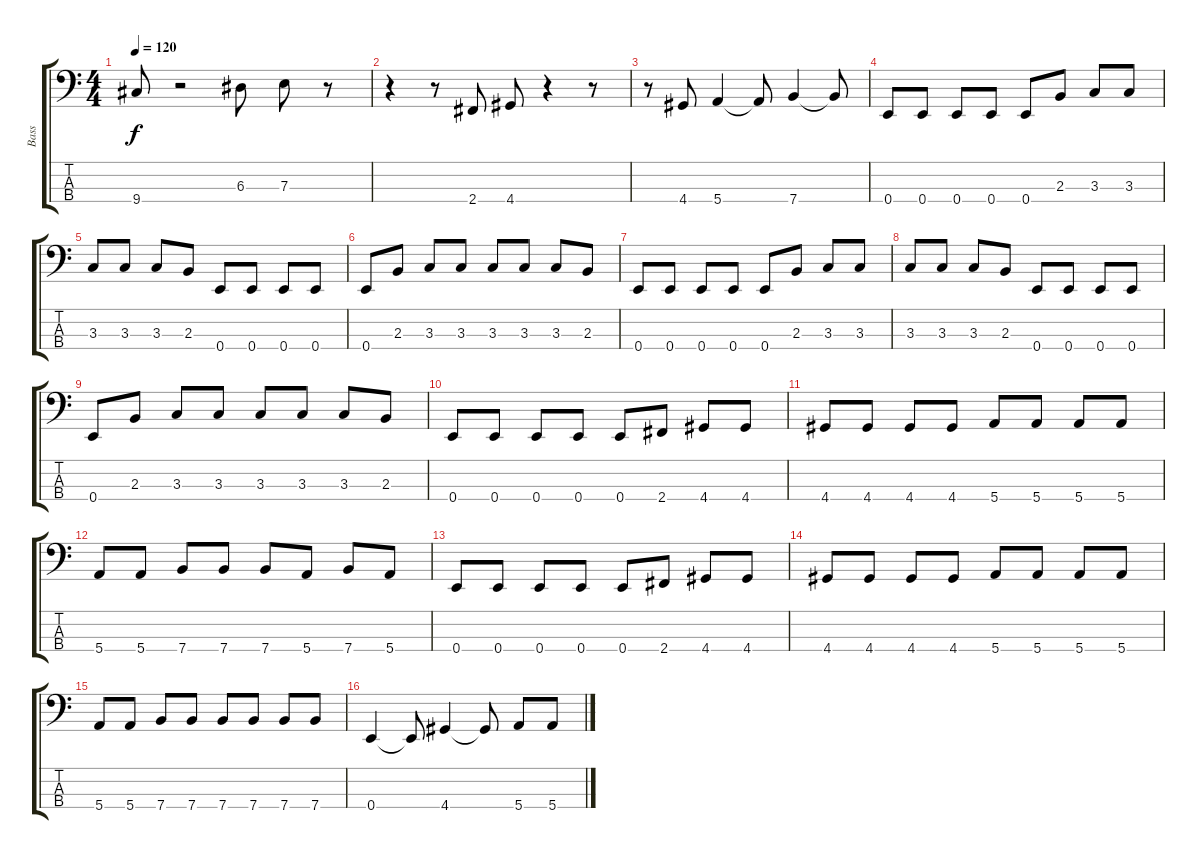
\track ("Bass" "Bass") {instrument electricbassfinger}
\staff {score tabs}
\tuning (G2 D2 A1 E1) {hide}
\ts (4 4)
\tempo 120
\clef f4
\ks c
9.4.8{dy f} r.2 6.3.8 7.3.8 r.8 |
r.4 r.8 2.4.8 4.4.8 r.4 r.8 |
r.8 4.4.8 5.4.4 5.4{t}.8 7.4.4 7.4{t}.8 |
0.4.8 0.4.8 0.4.8 0.4.8 0.4.8 2.3.8 3.3.8 3.3.8 |
3.3.8 3.3.8 3.3.8 2.3.8 0.4.8 0.4.8 0.4.8 0.4.8 |
0.4.8 2.3.8 3.3.8 3.3.8 3.3.8 3.3.8 3.3.8 2.3.8 |
0.4.8 0.4.8 0.4.8 0.4.8 0.4.8 2.3.8 3.3.8 3.3.8 |
3.3.8 3.3.8 3.3.8 2.3.8 0.4.8 0.4.8 0.4.8 0.4.8 |
0.4.8 2.3.8 3.3.8 3.3.8 3.3.8 3.3.8 3.3.8 2.3.8 |
0.4.8 0.4.8 0.4.8 0.4.8 0.4.8 2.4.8 4.4.8 4.4.8 |
4.4.8 4.4.8 4.4.8 4.4.8 5.4.8 5.4.8 5.4.8 5.4.8 |
5.4.8 5.4.8 7.4.8 7.4.8 7.4.8 5.4.8 7.4.8 5.4.8 |
0.4.8 0.4.8 0.4.8 0.4.8 0.4.8 2.4.8 4.4.8 4.4.8 |
4.4.8 4.4.8 4.4.8 4.4.8 5.4.8 5.4.8 5.4.8 5.4.8 |
5.4.8 5.4.8 7.4.8 7.4.8 7.4.8 7.4.8 7.4.8 7.4.8 |
0.4.4 0.4{t}.8 4.4.4 4.4{t}.8 5.4.8 5.4.8
